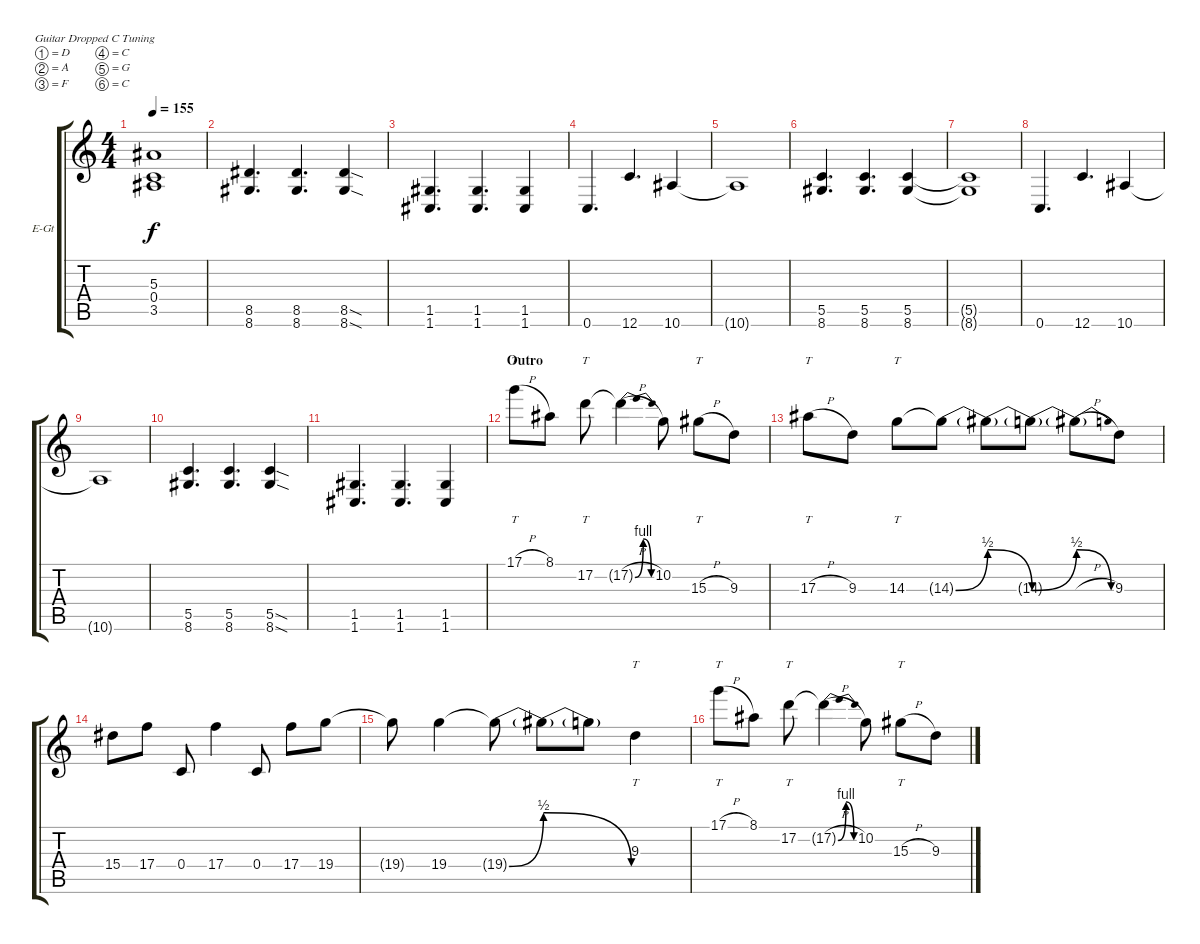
\defaultSystemsLayout 4
\bracketExtendMode groupsimilarinstruments
\firstSystemTrackNameOrientation horizontal
\otherSystemsTrackNameOrientation horizontal
\track ("Jack" "E-Gt") {instrument distortionguitar}
\staff {score tabs}
\tuning (D4 A3 F3 C3 G2 C2)
\ts (4 4)
\tempo 155
\clef g2
\ks c
(5.3{t} 3.5{t} 0.4{t}).1{dy f} |
(8.6 8.5).4{d} (8.5 8.6).4{d} (8.6{sod} 8.5{sod}).4 |
(1.6 1.5).4{d} (1.5 1.6).4{d} (1.6 1.5).4 |
0.6.4{d} 12.6.4{d} 10.6.4 |
10.6{t}.1 |
(8.6 5.5).4{d} (5.5 8.6).4{d} (8.6 5.5).4 |
(8.6{t} 5.5{t}).1 |
0.6.4{d} 12.6.4{d} 10.6.4 |
10.6{t}.1 |
(8.6 5.5).4{d} (5.5 8.6).4{d} (8.6{sod} 5.5{sod}).4 |
(1.6 1.5).4{d} (1.5 1.6).4{d} (1.6 1.5).4 |
\section ("" "Outro")
17.1{h}.8{tt} 8.1.8 17.2.8{tt} 17.2{be (bendrelease 0 0 19.8 4 24 4 40.8 0) h t}.4 10.2.8 15.3{h}.8{tt} 9.3.8 |
17.3{h}.8{tt} 9.3.8 14.3.8{tt} 14.3{be (bend 0 0 27 2) t}.8 14.3{be (release 0 2 30 0) t}.8 14.3{be (bend 0 0 27 2) t}.8 14.3{be (release 0 2 30 0) h t}.8 9.3.8 |
15.4.8 17.4.8 0.4.8 17.4.4 0.4.8 17.4.8 19.4.8 |
19.4{t}.8 19.4.4 19.4{be (bend 0 0 30 2) t}.8 19.4{be (release 0 2 30.599999999999998 0) t}.8 19.4{t}.8 9.3.4{tt} |
\scale
0.333333 17.1{h}.8{tt} 8.1.8 17.2.8{tt} 17.2{be (bendrelease 0 0 19.8 4 24 4 40.8 0) h t}.4 10.2.8 15.3{h}.8{tt} 9.3.8
